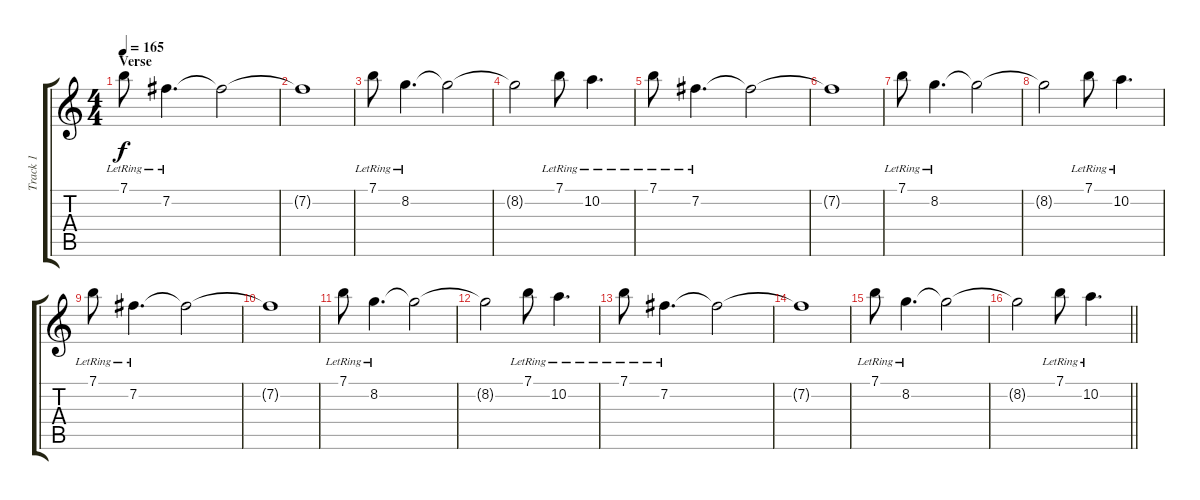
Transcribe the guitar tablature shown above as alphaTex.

\track ("Track 1" "Track 1") {instrument electricguitarclean}
\staff {score tabs}
\tuning (E4 B3 G3 D3 A2 E2) {hide}
\ts (4 4)
\section ("" "Verse")
\tempo 165
\clef g2
\ks c
7.1{lr}.8{dy f} 7.2{lr}.4{d} 7.2{t}.2 |
7.2{t}.1 |
7.1{lr}.8 8.2{lr}.4{d} 8.2{t}.2 |
8.2{t}.2 7.1{lr}.8 10.2{lr}.4{d} |
7.1{lr}.8 7.2{lr}.4{d} 7.2{t}.2 |
7.2{t}.1 |
7.1{lr}.8 8.2{lr}.4{d} 8.2{t}.2 |
8.2{t}.2 7.1{lr}.8 10.2{lr}.4{d} |
7.1{lr}.8 7.2{lr}.4{d} 7.2{t}.2 |
7.2{t}.1 |
7.1{lr}.8 8.2{lr}.4{d} 8.2{t}.2 |
8.2{t}.2 7.1{lr}.8 10.2{lr}.4{d} |
7.1{lr}.8 7.2{lr}.4{d} 7.2{t}.2 |
7.2{t}.1 |
7.1{lr}.8 8.2{lr}.4{d} 8.2{t}.2 |
\barLineRight lightlight
8.2{t}.2 7.1{lr}.8 10.2{lr}.4{d}
